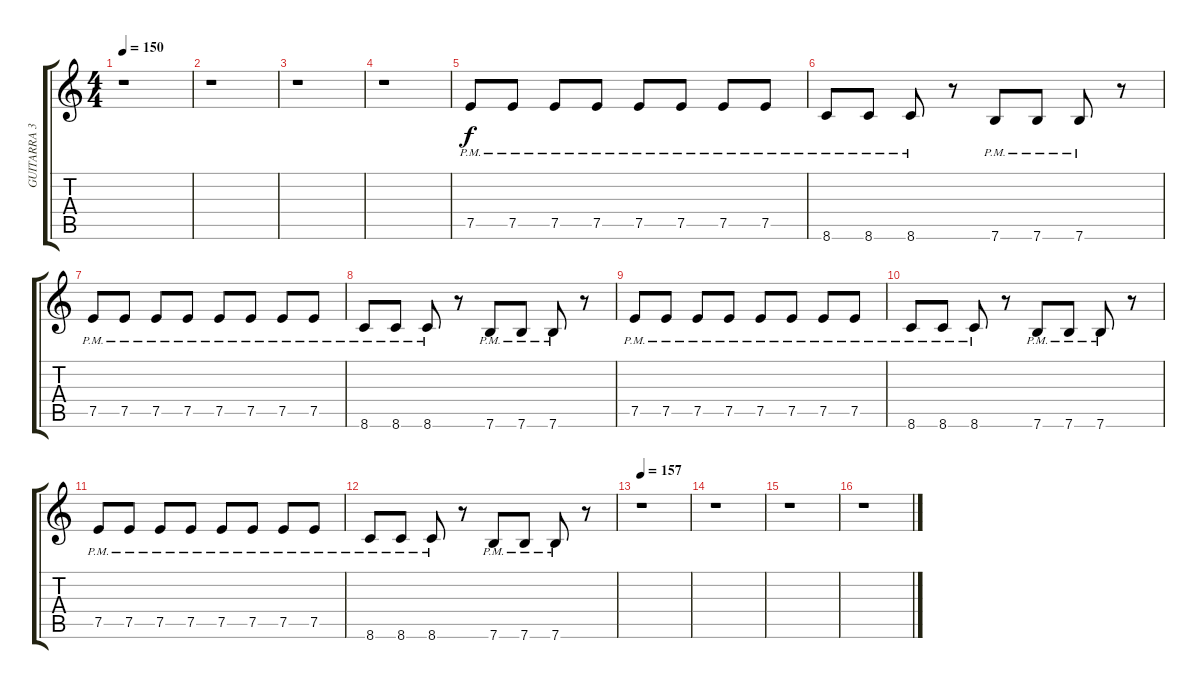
\track ("GUITARRA 3" "GUITARRA 3") {instrument acousticguitarsteel}
\staff {score tabs}
\tuning (E4 B3 G3 D3 A2 E2) {hide}
\ts (4 4)
\tempo 150
\clef g2
\ks c
r.1{dy f} |
r.1 |
r.1 |
r.1 |
7.5{pm}.8{volume 10 instrument overdrivenguitar} 7.5{pm}.8 7.5{pm}.8 7.5{pm}.8 7.5{pm}.8 7.5{pm}.8 7.5{pm}.8 7.5{pm}.8 |
8.6{pm}.8 8.6{pm}.8 8.6{pm}.8 r.8 7.6{pm}.8 7.6{pm}.8 7.6{pm}.8 r.8 |
7.5{pm}.8 7.5{pm}.8 7.5{pm}.8 7.5{pm}.8 7.5{pm}.8 7.5{pm}.8 7.5{pm}.8 7.5{pm}.8 |
8.6{pm}.8 8.6{pm}.8 8.6{pm}.8 r.8 7.6{pm}.8 7.6{pm}.8 7.6{pm}.8 r.8 |
7.5{pm}.8 7.5{pm}.8 7.5{pm}.8 7.5{pm}.8 7.5{pm}.8 7.5{pm}.8 7.5{pm}.8 7.5{pm}.8 |
8.6{pm}.8 8.6{pm}.8 8.6{pm}.8 r.8 7.6{pm}.8 7.6{pm}.8 7.6{pm}.8 r.8 |
7.5{pm}.8 7.5{pm}.8 7.5{pm}.8 7.5{pm}.8 7.5{pm}.8 7.5{pm}.8 7.5{pm}.8 7.5{pm}.8 |
8.6{pm}.8 8.6{pm}.8 8.6{pm}.8 r.8 7.6{pm}.8 7.6{pm}.8 7.6{pm}.8 r.8 |
\tempo 157
r.1 |
r.1 |
r.1 |
r.1
